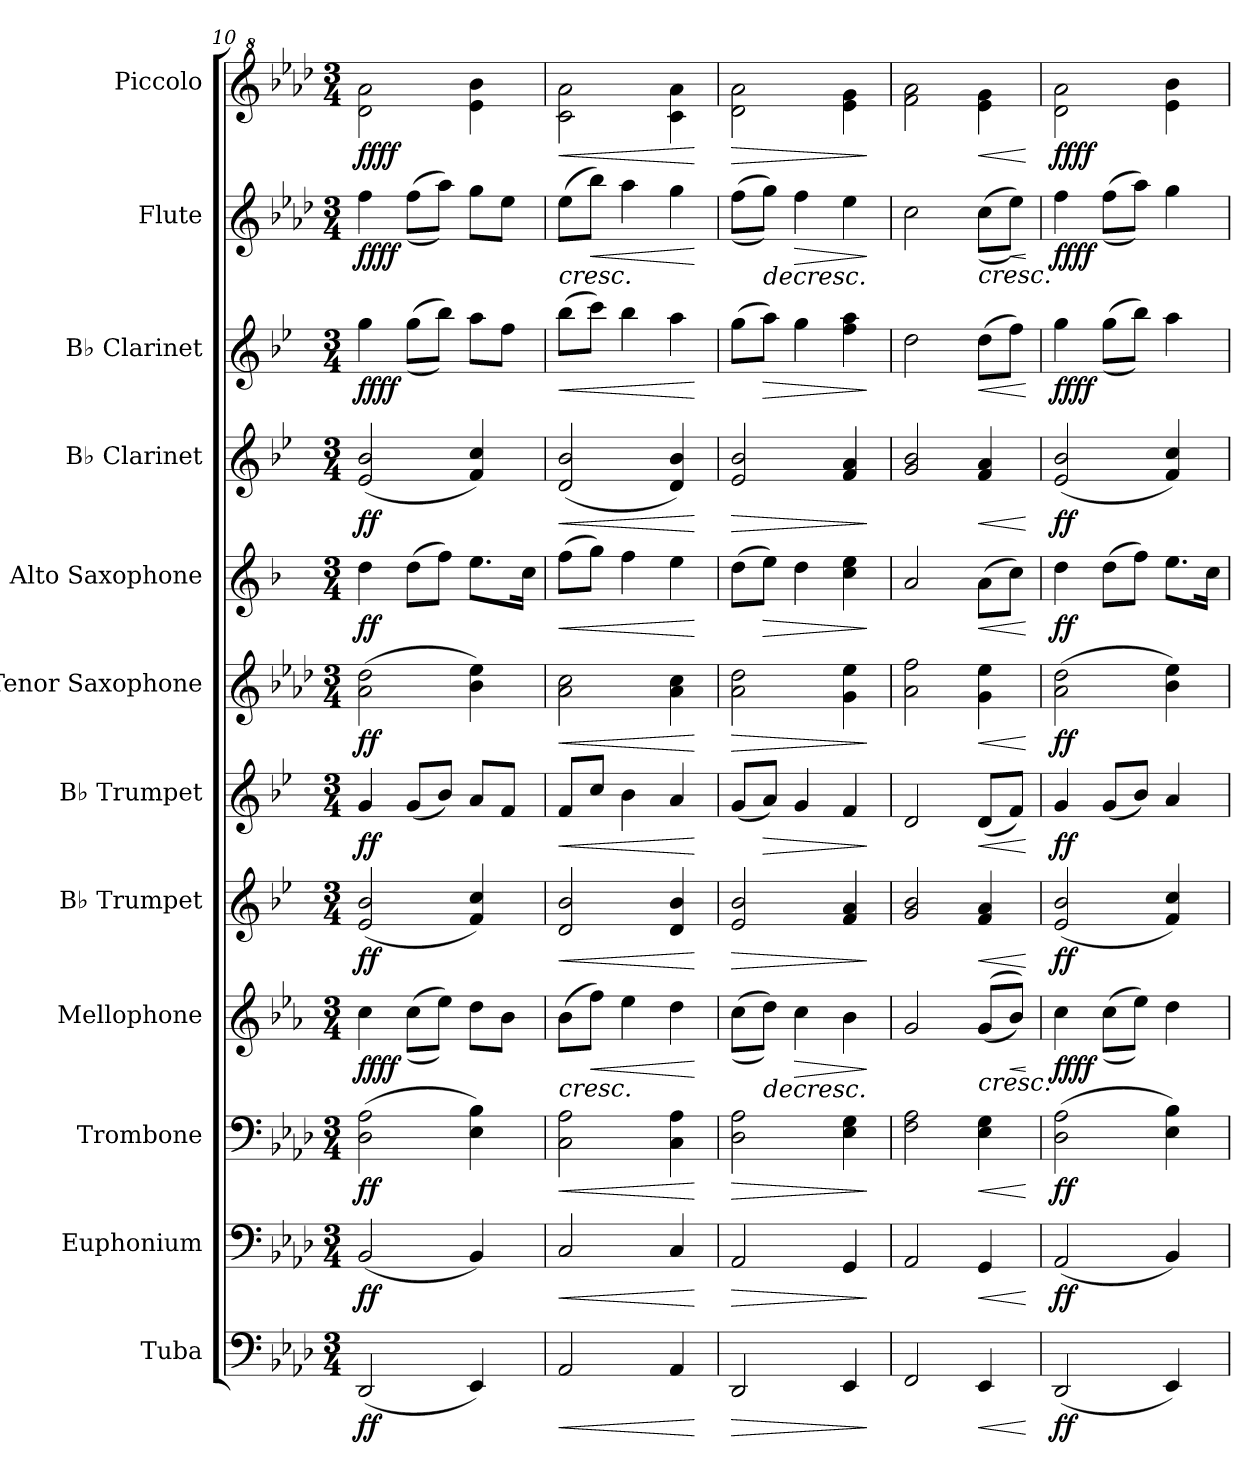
**kern	**dynam	**kern	**dynam	**kern	**dynam	**kern	**dynam	**kern	**dynam	**kern	**dynam	**kern	**dynam	**kern	**dynam	**kern	**dynam	**kern	**dynam	**kern	**dynam	**kern	**dynam
*part12	*part12	*part11	*part11	*part10	*part10	*part9	*part9	*part8	*part8	*part7	*part7	*part6	*part6	*part5	*part5	*part4	*part4	*part3	*part3	*part2	*part2	*part1	*part1
*staff12	*staff12	*staff11	*staff11	*staff10	*staff10	*staff9	*staff9	*staff8	*staff8	*staff7	*staff7	*staff6	*staff6	*staff5	*staff5	*staff4	*staff4	*staff3	*staff3	*staff2	*staff2	*staff1	*staff1
*I"Tuba	*	*I"Euphonium	*	*I"Trombone	*	*I"Mellophone	*	*I"B♭ Trumpet	*	*I"B♭ Trumpet	*	*I"Tenor Saxophone	*	*I"Alto Saxophone	*	*I"B♭ Clarinet	*	*I"B♭ Clarinet	*	*I"Flute	*	*I"Piccolo	*
*I'Tba.	*	*I'Euph.	*	*I'Trb.	*	*I'Mph.	*	*I'B♭ Tpt.	*	*I'B♭ Tpt.	*	*I'T. Sax.	*	*I'A. Sax.	*	*I'B♭ Cl.	*	*I'B♭ Cl.	*	*I'Fl.	*	*I'Picc.	*
*clefF4	*	*clefF4	*	*clefF4	*	*clefG2	*	*clefG2	*	*clefG2	*	*clefG2	*	*clefG2	*	*clefG2	*	*clefG2	*	*clefG2	*	*clefG^2	*
*	*	*	*	*	*	*ITrd4c7	*	*ITrd1c2	*	*ITrd1c2	*	*ITrd8c14	*	*ITrd5c9	*	*ITrd1c2	*	*ITrd1c2	*	*	*	*ITrd-7c-12	*
*k[b-e-a-d-]	*	*k[b-e-a-d-]	*	*k[b-e-a-d-]	*	*k[b-e-a-d-]	*	*k[b-e-a-d-]	*	*k[b-e-a-d-]	*	*k[b-e-a-d-]	*	*k[b-e-a-d-]	*	*k[b-e-a-d-]	*	*k[b-e-a-d-]	*	*k[b-e-a-d-]	*	*k[b-e-a-d-]	*
*M3/4	*	*M3/4	*	*M3/4	*	*M3/4	*	*M3/4	*	*M3/4	*	*M3/4	*	*M3/4	*	*M3/4	*	*M3/4	*	*M3/4	*	*M3/4	*
=10	=10	=10	=10	=10	=10	=10	=10	=10	=10	=10	=10	=10	=10	=10	=10	=10	=10	=10	=10	=10	=10	=10	=10
!	!LO:DY:b	!	!LO:DY:b	!	!LO:DY:b	!	!LO:DY:b	!	!	!	!	!	!	!	!	!	!	!	!	!	!	!	!
!	!	!	!	!	!	!	!LO:DY:n=1:b	!	!LO:DY:b	!	!LO:DY:b	!	!LO:DY:b	!	!LO:DY:b	!	!LO:DY:b	!	!LO:DY:b	!	!	!	!
!	!	!	!	!	!	!	!	!	!	!	!	!	!	!	!	!	!	!	!LO:DY:n=1:b	!	!LO:DY:b	!	!
!	!	!	!	!	!	!	!	!	!	!	!	!	!	!	!	!	!	!	!	!	!LO:DY:n=1:b	!	!LO:DY:b
!	!	!	!	!	!	!	!	!	!	!	!	!	!	!	!	!	!	!	!	!	!	!	!LO:DY:n=1:b
(2DD-/	ff	(2BB-/	ff	(2D-\ 2A-\	ff	4f\	ff ff	(2d-/ 2a-/	ff	4f/	ff	(2A-\ 2d-\	ff	4f\	ff	(2d-/ 2a-/	ff	4ff\	ff ff	4ff\	ff ff	2ddd-\ 2aaa-\	ff ff
.	.	.	.	.	.	((8f\L	.	.	.	(8f/L	.	.	.	(8f\L	.	.	.	((8ff\L	.	((8ff\L	.	.	.
.	.	.	.	.	.	8a-\J))	.	.	.	8a-/J)	.	.	.	8a-\J)	.	.	.	8aa-\J))	.	8aa-\J))	.	.	.
4EE-/)	.	4BB-/)	.	4E-\ 4B-\)	.	8g\L	.	4e-/ 4b-/)	.	8g/L	.	4B-\ 4e-\)	.	8.g\L	.	4e-/ 4b-/)	.	8gg\L	.	8gg\L	.	4eee-\ 4bbb-\	.
.	.	.	.	.	.	8e-\J	.	.	.	8e-/J	.	.	.	.	.	.	.	8ee-\J	.	8ee-\J	.	.	.
.	.	.	.	.	.	.	.	.	.	.	.	.	.	16e-\Jk	.	.	.	.	.	.	.	.	.
!!LO:PB:g=z
=11	=11	=11	=11	=11	=11	=11	=11	=11	=11	=11	=11	=11	=11	=11	=11	=11	=11	=11	=11	=11	=11	=11	=11
!	!LO:HP:b	!	!LO:HP:b	!	!LO:HP:b	!	!LO:HP:b	!	!LO:HP:b	!	!LO:HP:b	!	!LO:HP:b	!	!LO:HP:b	!	!LO:HP:b	!	!LO:HP:b	!	!LO:HP:b	!	!LO:HP:b
2AA-/	<	2C/	<	2C\ 2A-\	<	(8e-\L	<	2c/ 2a-/	<	8e-/L	<	2A-\ 2c\	<	(8a-\L	<	(2c/ 2a-/	<	(8aa-\L	<	(8ee-\L	<	2ccc\ 2aaa-\	<
!	!	!	!	!	!	!	!LO:HP:b	!	!	!	!	!	!	!	!	!	!	!	!	!	!LO:HP:b	!	!
.	.	.	.	.	.	8b-\J)	<	.	.	8b-/J	.	.	.	8b-\J)	.	.	.	8bb-\J)	.	8bb-\J)	<	.	.
.	.	.	.	.	.	4a-\	.	.	.	4a-\	.	.	.	4a-\	.	.	.	4aa-\	.	4aa-\	.	.	.
4AA-/	.	4C/	.	4C\ 4A-\	.	4g\	.	4c/ 4a-/	.	4g/	.	4A-\ 4c\	.	4g\	.	4c/ 4a-/)	.	4gg\	.	4gg\	.	4ccc\ 4aaa-\	.
.	[	.	[	.	[	.	[ [	.	[	.	[	.	[	.	[	.	[	.	[	.	[ [	.	[
=12	=12	=12	=12	=12	=12	=12	=12	=12	=12	=12	=12	=12	=12	=12	=12	=12	=12	=12	=12	=12	=12	=12	=12
!	!LO:HP:b	!	!LO:HP:b	!	!LO:HP:b	!	!	!	!LO:HP:b	!	!	!	!LO:HP:b	!	!	!	!LO:HP:b	!	!	!	!	!	!LO:HP:b
2DD-/	>	2AA-/	>	2D-\ 2A-\	>	((8f\L	.	2d-/ 2a-/	>	(8f/L	.	2A-\ 2d-\	>	(8f\L	.	2d-/ 2a-/	>	(8ff\L	.	((8ff\L	.	2ddd-\ 2aaa-\	>
!	!	!	!	!	!	!	!LO:HP:b	!	!	!	!LO:HP:b	!	!	!	!LO:HP:b	!	!	!	!LO:HP:b	!	!LO:HP:b	!	!
.	.	.	.	.	.	8g\J))	>	.	.	8g/J)	>	.	.	8g\J)	>	.	.	8gg\J)	>	8gg\J))	>	.	.
!	!	!	!	!	!	!	!LO:HP:b	!	!	!	!	!	!	!	!	!	!	!	!	!	!LO:HP:b	!	!
.	.	.	.	.	.	4f\	>	.	.	4f/	.	.	.	4f\	.	.	.	4ff\	.	4ff\	>	.	.
4EE-/	.	4GG/	.	4E-\ 4G\	.	4e-\	.	4e-/ 4g/	.	4e-/	.	4G\ 4e-\	.	4e-\ 4g\	.	4e-/ 4g/	.	4ee-\ 4gg\	.	4ee-\	.	4eee-\ 4ggg\	.
.	]	.	]	.	]	.	] ]	.	]	.	]	.	]	.	]	.	]	.	]	.	] ]	.	]
=13	=13	=13	=13	=13	=13	=13	=13	=13	=13	=13	=13	=13	=13	=13	=13	=13	=13	=13	=13	=13	=13	=13	=13
2FF/	.	2AA-/	.	2F\ 2A-\	.	2c/	.	2f/ 2a-/	.	2c/	.	2A-\ 2f\	.	2c/	.	2f/ 2a-/	.	2cc\	.	2cc\	.	2fff\ 2aaa-\	.
!	!LO:HP:b	!	!LO:HP:b	!	!LO:HP:b	!	!LO:HP:b	!	!LO:HP:b	!	!LO:HP:b	!	!LO:HP:b	!	!LO:HP:b	!	!LO:HP:b	!	!LO:HP:b	!	!LO:HP:b	!	!LO:HP:b
!	!	!	!	!	!	!	!	!	!	!	!	!	!	!	!	!	!	!	!	!	!	!	!LO:HP:n=1:b
4EE-/	<	4GG/	<	4E-\ 4G\	<	((8c/L	<	4e-/ 4g/	<	(8c/L	<	4G\ 4e-\	<	(8c\L	<	4e-/ 4g/	<	(8cc\L	<	((8cc\L	<	4eee-\ 4ggg\	< <
!	!	!	!	!	!	!	!LO:HP:b	!	!	!	!	!	!	!	!	!	!	!	!	!	!LO:HP:b	!	!
.	.	.	.	.	.	8e-/J))	<	.	.	8e-/J)	.	.	.	8e-\J)	.	.	.	8ee-\J)	.	8ee-\J))	<	.	.
.	[	.	[	.	[	.	[ [	.	[	.	[	.	[	.	[	.	[	.	[	.	[ [	.	[
=14	=14	=14	=14	=14	=14	=14	=14	=14	=14	=14	=14	=14	=14	=14	=14	=14	=14	=14	=14	=14	=14	=14	=14
!	!LO:DY:b	!	!LO:DY:b	!	!LO:DY:b	!	!LO:DY:b	!	!	!	!	!	!	!	!	!	!	!	!	!	!	!	!
!	!	!	!	!	!	!	!LO:DY:n=1:b	!	!LO:DY:b	!	!LO:DY:b	!	!LO:DY:b	!	!LO:DY:b	!	!LO:DY:b	!	!LO:DY:b	!	!	!	!
!	!	!	!	!	!	!	!	!	!	!	!	!	!	!	!	!	!	!	!LO:DY:n=1:b	!	!LO:DY:b	!	!
!	!	!	!	!	!	!	!	!	!	!	!	!	!	!	!	!	!	!	!	!	!LO:DY:n=1:b	!	!LO:DY:b
!	!	!	!	!	!	!	!	!	!	!	!	!	!	!	!	!	!	!	!	!	!	!	!LO:DY:n=1:b
(2DD-/	ff	(2AA-/	ff	(2D-\ 2A-\	ff	4f\	ff ff	(2d-/ 2a-/	ff	4f/	ff	(2A-\ 2d-\	ff	4f\	ff	(2d-/ 2a-/	ff	4ff\	ff ff	4ff\	ff ff	2ddd-\ 2aaa-\	ff ff
.	.	.	.	.	.	((8f\L	.	.	.	(8f/L	.	.	.	(8f\L	.	.	.	((8ff\L	.	((8ff\L	.	.	.
.	.	.	.	.	.	8a-\J))	.	.	.	8a-/J)	.	.	.	8a-\J)	.	.	.	8aa-\J))	.	8aa-\J))	.	.	.
4EE-/)	.	4BB-/)	.	4E-\ 4B-\)	.	4g\	.	4e-/ 4b-/)	.	4g/	.	4B-\ 4e-\)	.	8.g\L	.	4e-/ 4b-/)	.	4gg\	.	4gg\	.	4eee-\ 4bbb-\	[
.	.	.	.	.	.	.	.	.	.	.	.	.	.	16e-\Jk	.	.	.	.	.	.	.	.	.
=	=	=	=	=	=	=	=	=	=	=	=	=	=	=	=	=	=	=	=	=	=	=	=
*-	*-	*-	*-	*-	*-	*-	*-	*-	*-	*-	*-	*-	*-	*-	*-	*-	*-	*-	*-	*-	*-	*-	*-
